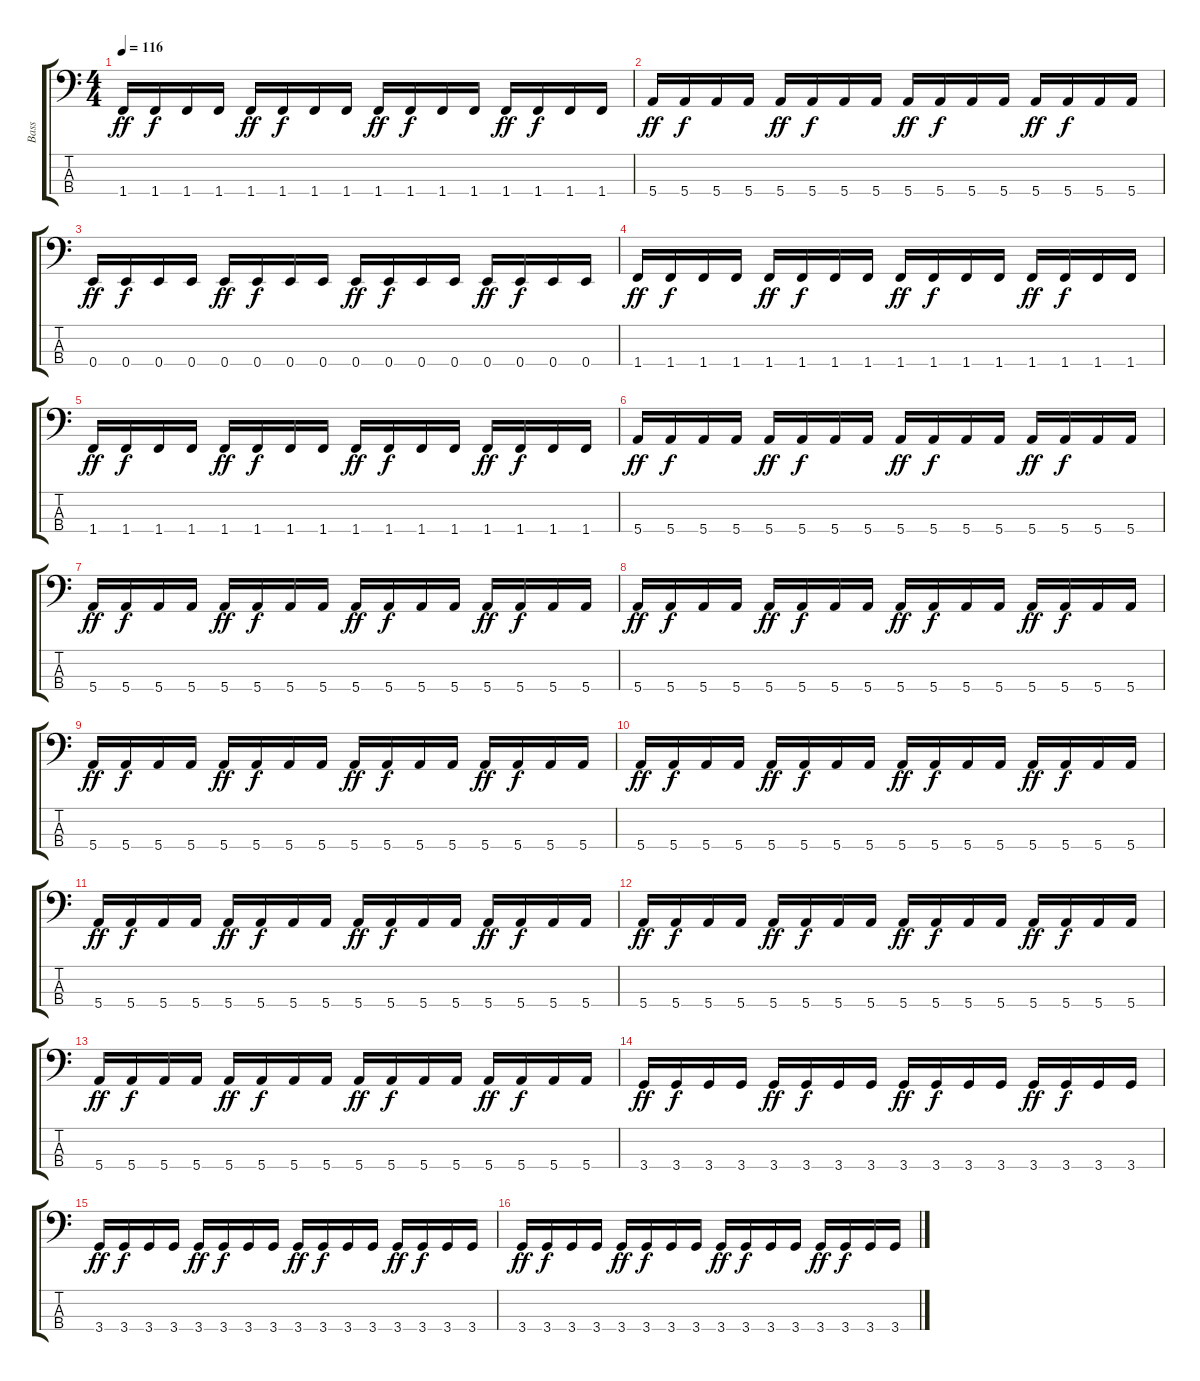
\track ("Bass" "Bass") {instrument electricbasspick}
\staff {score tabs}
\tuning (G2 D2 A1 E1) {hide}
\ts (4 4)
\tempo 116
\clef f4
\ks c
1.4.16{dy ff} 1.4.16{dy f} 1.4.16 1.4.16 1.4.16{dy ff} 1.4.16{dy f} 1.4.16 1.4.16 1.4.16{dy ff} 1.4.16{dy f} 1.4.16 1.4.16 1.4.16{dy ff} 1.4.16{dy f} 1.4.16 1.4.16 |
5.4.16{dy ff} 5.4.16{dy f} 5.4.16 5.4.16 5.4.16{dy ff} 5.4.16{dy f} 5.4.16 5.4.16 5.4.16{dy ff} 5.4.16{dy f} 5.4.16 5.4.16 5.4.16{dy ff} 5.4.16{dy f} 5.4.16 5.4.16 |
0.4.16{dy ff} 0.4.16{dy f} 0.4.16 0.4.16 0.4.16{dy ff} 0.4.16{dy f} 0.4.16 0.4.16 0.4.16{dy ff} 0.4.16{dy f} 0.4.16 0.4.16 0.4.16{dy ff} 0.4.16{dy f} 0.4.16 0.4.16 |
1.4.16{dy ff} 1.4.16{dy f} 1.4.16 1.4.16 1.4.16{dy ff} 1.4.16{dy f} 1.4.16 1.4.16 1.4.16{dy ff} 1.4.16{dy f} 1.4.16 1.4.16 1.4.16{dy ff} 1.4.16{dy f} 1.4.16 1.4.16 |
1.4.16{dy ff} 1.4.16{dy f} 1.4.16 1.4.16 1.4.16{dy ff} 1.4.16{dy f} 1.4.16 1.4.16 1.4.16{dy ff} 1.4.16{dy f} 1.4.16 1.4.16 1.4.16{dy ff} 1.4.16{dy f} 1.4.16 1.4.16 |
5.4.16{dy ff} 5.4.16{dy f} 5.4.16 5.4.16 5.4.16{dy ff} 5.4.16{dy f} 5.4.16 5.4.16 5.4.16{dy ff} 5.4.16{dy f} 5.4.16 5.4.16 5.4.16{dy ff} 5.4.16{dy f} 5.4.16 5.4.16 |
5.4.16{dy ff} 5.4.16{dy f} 5.4.16 5.4.16 5.4.16{dy ff} 5.4.16{dy f} 5.4.16 5.4.16 5.4.16{dy ff} 5.4.16{dy f} 5.4.16 5.4.16 5.4.16{dy ff} 5.4.16{dy f} 5.4.16 5.4.16 |
5.4.16{dy ff} 5.4.16{dy f} 5.4.16 5.4.16 5.4.16{dy ff} 5.4.16{dy f} 5.4.16 5.4.16 5.4.16{dy ff} 5.4.16{dy f} 5.4.16 5.4.16 5.4.16{dy ff} 5.4.16{dy f} 5.4.16 5.4.16 |
5.4.16{dy ff} 5.4.16{dy f} 5.4.16 5.4.16 5.4.16{dy ff} 5.4.16{dy f} 5.4.16 5.4.16 5.4.16{dy ff} 5.4.16{dy f} 5.4.16 5.4.16 5.4.16{dy ff} 5.4.16{dy f} 5.4.16 5.4.16 |
5.4.16{dy ff} 5.4.16{dy f} 5.4.16 5.4.16 5.4.16{dy ff} 5.4.16{dy f} 5.4.16 5.4.16 5.4.16{dy ff} 5.4.16{dy f} 5.4.16 5.4.16 5.4.16{dy ff} 5.4.16{dy f} 5.4.16 5.4.16 |
5.4.16{dy ff} 5.4.16{dy f} 5.4.16 5.4.16 5.4.16{dy ff} 5.4.16{dy f} 5.4.16 5.4.16 5.4.16{dy ff} 5.4.16{dy f} 5.4.16 5.4.16 5.4.16{dy ff} 5.4.16{dy f} 5.4.16 5.4.16 |
5.4.16{dy ff} 5.4.16{dy f} 5.4.16 5.4.16 5.4.16{dy ff} 5.4.16{dy f} 5.4.16 5.4.16 5.4.16{dy ff} 5.4.16{dy f} 5.4.16 5.4.16 5.4.16{dy ff} 5.4.16{dy f} 5.4.16 5.4.16 |
5.4.16{dy ff} 5.4.16{dy f} 5.4.16 5.4.16 5.4.16{dy ff} 5.4.16{dy f} 5.4.16 5.4.16 5.4.16{dy ff} 5.4.16{dy f} 5.4.16 5.4.16 5.4.16{dy ff} 5.4.16{dy f} 5.4.16 5.4.16 |
3.4.16{dy ff} 3.4.16{dy f} 3.4.16 3.4.16 3.4.16{dy ff} 3.4.16{dy f} 3.4.16 3.4.16 3.4.16{dy ff} 3.4.16{dy f} 3.4.16 3.4.16 3.4.16{dy ff} 3.4.16{dy f} 3.4.16 3.4.16 |
3.4.16{dy ff} 3.4.16{dy f} 3.4.16 3.4.16 3.4.16{dy ff} 3.4.16{dy f} 3.4.16 3.4.16 3.4.16{dy ff} 3.4.16{dy f} 3.4.16 3.4.16 3.4.16{dy ff} 3.4.16{dy f} 3.4.16 3.4.16 |
3.4.16{dy ff} 3.4.16{dy f} 3.4.16 3.4.16 3.4.16{dy ff} 3.4.16{dy f} 3.4.16 3.4.16 3.4.16{dy ff} 3.4.16{dy f} 3.4.16 3.4.16 3.4.16{dy ff} 3.4.16{dy f} 3.4.16 3.4.16
